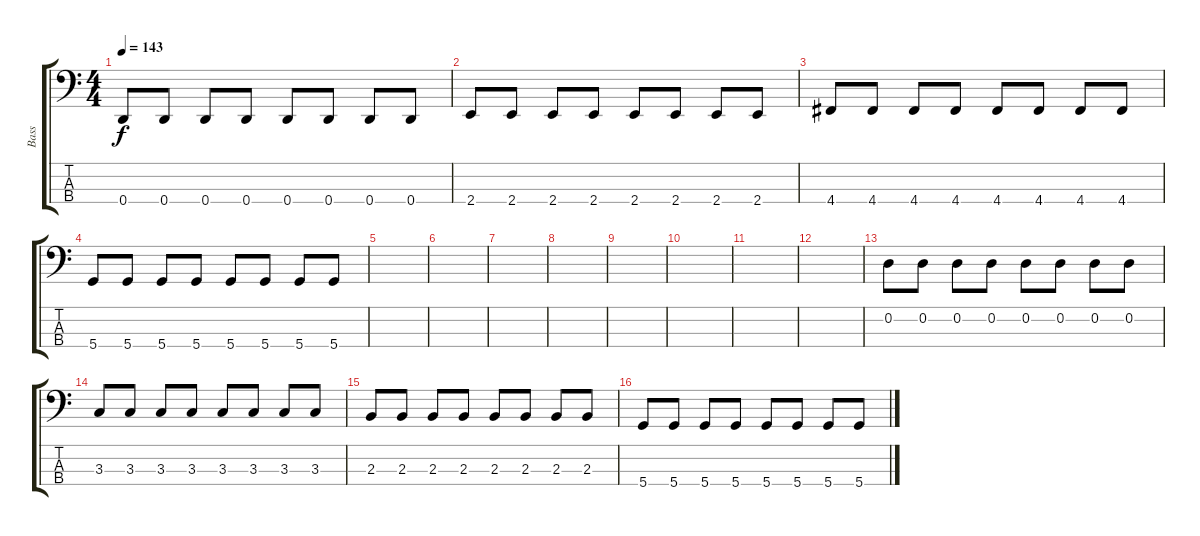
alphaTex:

\track ("Bass" "Bass") {instrument electricbassfinger}
\staff {score tabs}
\tuning (G2 D2 A1 D1) {hide}
\ts (4 4)
\tempo 143
\clef f4
\ks c
0.4.8{dy f} 0.4.8 0.4.8 0.4.8 0.4.8 0.4.8 0.4.8 0.4.8 |
2.4.8 2.4.8 2.4.8 2.4.8 2.4.8 2.4.8 2.4.8 2.4.8 |
4.4.8 4.4.8 4.4.8 4.4.8 4.4.8 4.4.8 4.4.8 4.4.8 |
5.4.8 5.4.8 5.4.8 5.4.8 5.4.8 5.4.8 5.4.8 5.4.8 |
|
|
|
|
|
|
|
|
0.2.8 0.2.8 0.2.8 0.2.8 0.2.8 0.2.8 0.2.8 0.2.8 |
3.3.8 3.3.8 3.3.8 3.3.8 3.3.8 3.3.8 3.3.8 3.3.8 |
2.3.8 2.3.8 2.3.8 2.3.8 2.3.8 2.3.8 2.3.8 2.3.8 |
5.4.8 5.4.8 5.4.8 5.4.8 5.4.8 5.4.8 5.4.8 5.4.8
